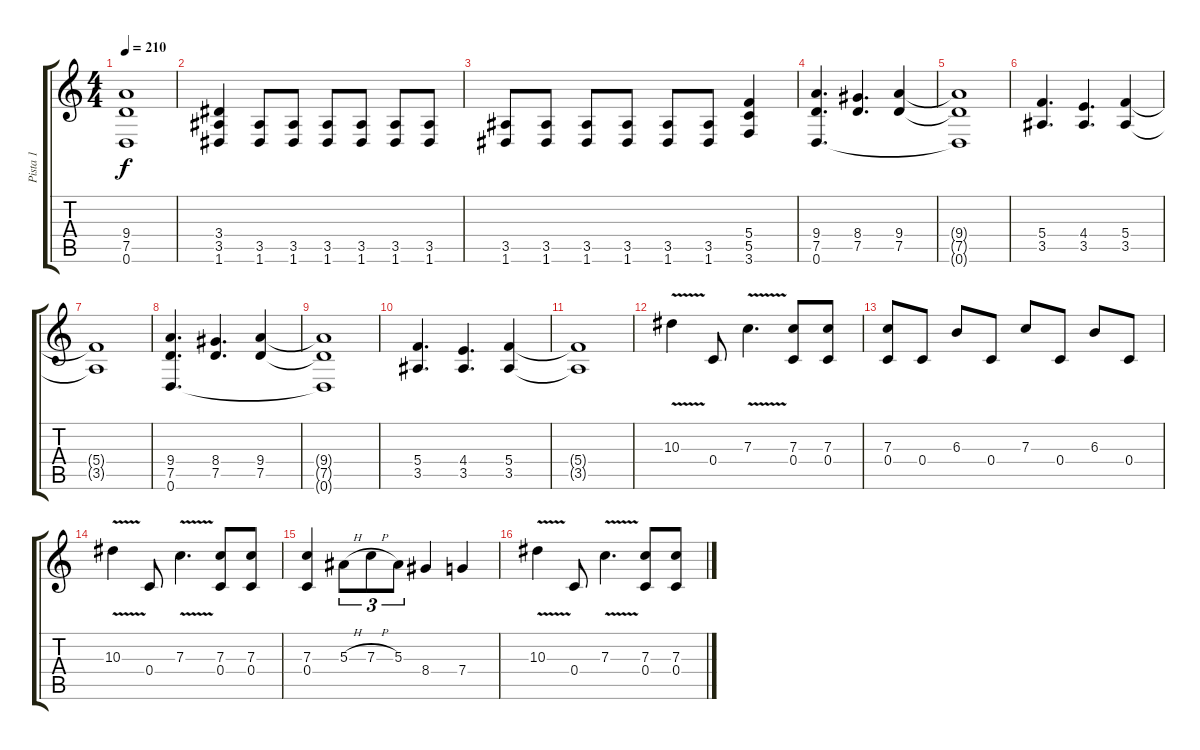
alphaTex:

\track ("Pista 1" "Pista 1") {instrument distortionguitar}
\staff {score tabs}
\tuning (D4 A3 F3 C3 G2 D2) {hide}
\ts (4 4)
\tempo 210
\clef g2
\ks c
(9.4{t} 7.5{t} 0.6{t}).1{dy f} |
(3.4 3.5 1.6).4 (3.5 1.6).8 (3.5 1.6).8 (3.5 1.6).8 (3.5 1.6).8 (3.5 1.6).8 (3.5 1.6).8 |
(3.5 1.6).8 (3.5 1.6).8 (3.5 1.6).8 (3.5 1.6).8 (3.5 1.6).8 (3.5 1.6).8 (5.4 5.5 3.6).4 |
(9.4 7.5 0.6).4{d} (8.4 7.5).4{d} (9.4 7.5).4 |
(9.4{t} 7.5{t} 0.6{t}).1 |
(5.4 3.5).4{d} (4.4 3.5).4{d} (5.4 3.5).4 |
(5.4{t} 3.5{t}).1 |
(9.4 7.5 0.6).4{d} (8.4 7.5).4{d} (9.4 7.5).4 |
(9.4{t} 7.5{t} 0.6{t}).1 |
(5.4 3.5).4{d} (4.4 3.5).4{d} (5.4 3.5).4 |
(5.4{t} 3.5{t}).1 |
10.3{v}.4 0.4.8 7.3{v}.4{d} (7.3 0.4).8 (7.3 0.4).8 |
(7.3 0.4).8 0.4.8 6.3.8 0.4.8 7.3.8 0.4.8 6.3.8 0.4.8 |
10.3{v}.4 0.4.8 7.3{v}.4{d} (7.3 0.4).8 (7.3 0.4).8 |
(7.3 0.4).4 5.3{h}.8{tu (3 2)} 7.3{h}.8{tu (3 2)} 5.3.8{tu (3 2)} 8.4.4 7.4.4 |
10.3{v}.4 0.4.8 7.3{v}.4{d} (7.3 0.4).8 (7.3 0.4).8
